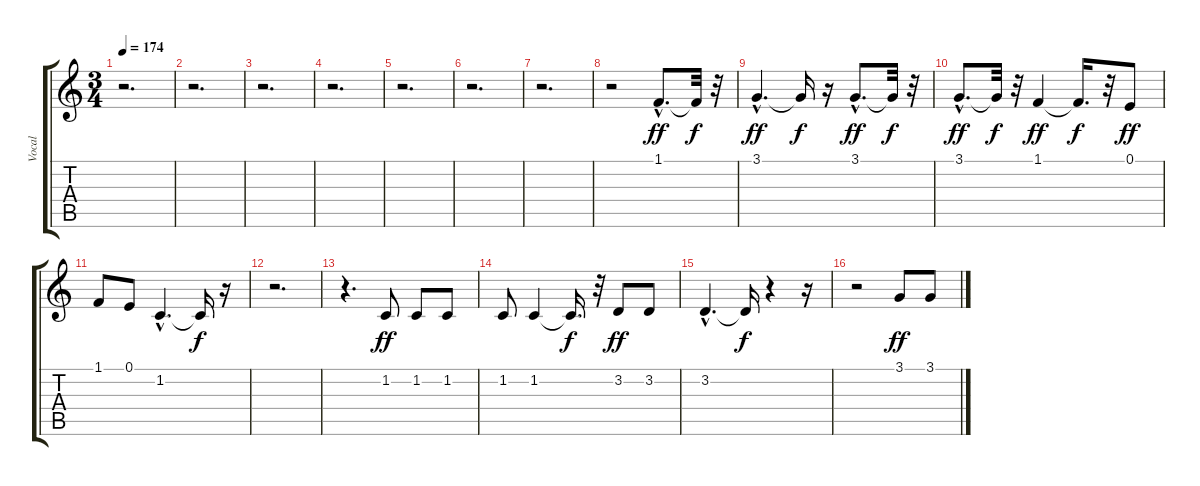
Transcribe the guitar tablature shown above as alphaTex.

\track ("Vocal" "Vocal") {instrument sopranosax}
\staff {score tabs}
\tuning (E4 B3 G3 D3 A2 E2) {hide}
\ts (3 4)
\tempo 174
\clef g2
\ks c
r.2{d dy ff} |
r.2{d} |
r.2{d} |
r.2{d} |
r.2{d} |
r.2{d} |
r.2{d} |
r.2 1.1{hac}.8{d} 1.1{t}.32{dy f} r.32 |
3.1{hac}.4{d dy ff} 3.1{t}.16{dy f} r.16 3.1{hac}.8{d dy ff} 3.1{t}.32{dy f} r.32 |
3.1{hac}.8{d dy ff} 3.1{t}.32{dy f} r.32 1.1.4{dy ff} 1.1{t}.16{d dy f} r.32 0.1.8{dy ff} |
1.1.8 0.1.8 1.2{hac}.4{d} 1.2{t}.16{dy f} r.16 |
r.2{d} |
r.4{d} 1.2.8{dy ff} 1.2.8 1.2.8 |
1.2.8 1.2.4 1.2{t}.16{d dy f} r.32 3.2.8{dy ff} 3.2.8 |
3.2{hac}.4{d} 3.2{t}.16{dy f} r.4 r.16 |
r.2 3.1.8{dy ff} 3.1.8
